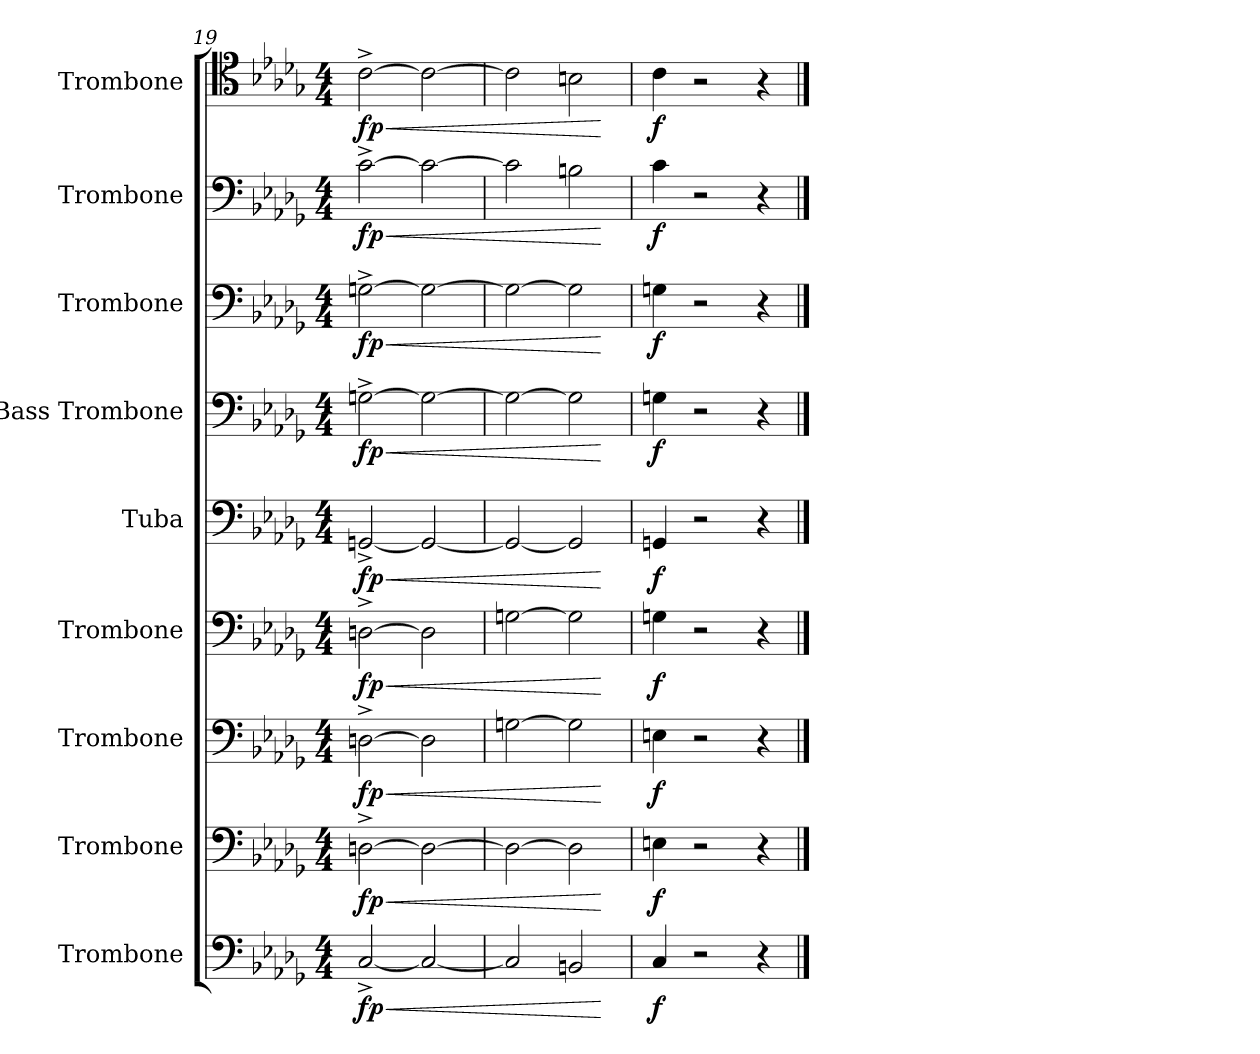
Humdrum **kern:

**kern	**dynam	**kern	**dynam	**kern	**dynam	**kern	**dynam	**kern	**dynam	**kern	**dynam	**kern	**dynam	**kern	**dynam	**kern	**dynam
*part9	*part9	*part8	*part8	*part7	*part7	*part6	*part6	*part5	*part5	*part4	*part4	*part3	*part3	*part2	*part2	*part1	*part1
*staff9	*staff9	*staff8	*staff8	*staff7	*staff7	*staff6	*staff6	*staff5	*staff5	*staff4	*staff4	*staff3	*staff3	*staff2	*staff2	*staff1	*staff1
*I"Trombone	*	*I"Trombone	*	*I"Trombone	*	*I"Trombone	*	*I"Tuba	*	*I"Bass Trombone	*	*I"Trombone	*	*I"Trombone	*	*I"Trombone	*
*I'Tbn.	*	*I'Tbn.	*	*I'Tbn.	*	*I'Tbn.	*	*I'Tba.	*	*I'B. Tbn.	*	*I'Tbn.	*	*I'Tbn.	*	*I'Tbn.	*
*clefF4	*	*clefF4	*	*clefF4	*	*clefF4	*	*clefF4	*	*clefF4	*	*clefF4	*	*clefF4	*	*clefC4	*
*k[b-e-a-d-g-]	*	*k[b-e-a-d-g-]	*	*k[b-e-a-d-g-]	*	*k[b-e-a-d-g-]	*	*k[b-e-a-d-g-]	*	*k[b-e-a-d-g-]	*	*k[b-e-a-d-g-]	*	*k[b-e-a-d-g-]	*	*k[b-e-a-d-g-]	*
*M4/4	*	*M4/4	*	*M4/4	*	*M4/4	*	*M4/4	*	*M4/4	*	*M4/4	*	*M4/4	*	*M4/4	*
=19	=19	=19	=19	=19	=19	=19	=19	=19	=19	=19	=19	=19	=19	=19	=19	=19	=19
!	!LO:HP:b	!	!LO:HP:b	!	!LO:HP:b	!	!LO:HP:b	!	!LO:HP:b	!	!LO:HP:b	!	!LO:HP:b	!	!LO:HP:b	!	!LO:HP:b
!	!LO:DY:n=1:b	!	!LO:DY:n=1:b	!	!LO:DY:n=1:b	!	!LO:DY:n=1:b	!	!LO:DY:n=1:b	!	!LO:DY:n=1:b	!	!LO:DY:n=1:b	!	!LO:DY:n=1:b	!	!LO:DY:n=1:b
[2C^/	< fp	[2Dn^\	< fp	[2Dn^\	< fp	[2Dn^\	< fp	[2GGn^/	< fp	[2Gn^\	< fp	[2Gn^\	< fp	[2c^\	< fp	[2c^\	< fp
2C/_	.	2D\_	.	2D\]	.	2D\]	.	2GG/_	.	2G\_	.	2G\_	.	2c\_	.	2c\_	.
!!LO:PB:g=z
=20	=20	=20	=20	=20	=20	=20	=20	=20	=20	=20	=20	=20	=20	=20	=20	=20	=20
2C/]	.	2D\_	.	[2Gn\	.	[2Gn\	.	2GG/_	.	2G\_	.	2G\_	.	2c\]	.	2c\]	.
2BBn/	.	2D\]	.	2G\]	.	2G\]	.	2GG/]	.	2G\]	.	2G\]	.	2Bn\	.	2Bn\	.
.	[	.	[	.	[	.	[	.	[	.	[	.	[	.	[	.	[
=21	=21	=21	=21	=21	=21	=21	=21	=21	=21	=21	=21	=21	=21	=21	=21	=21	=21
!	!LO:DY:b	!	!LO:DY:b	!	!LO:DY:b	!	!LO:DY:b	!	!LO:DY:b	!	!LO:DY:b	!	!LO:DY:b	!	!LO:DY:b	!	!LO:DY:b
4C/	f	4En\	f	4En\	f	4Gn\	f	4GGn/	f	4Gn\	f	4Gn\	f	4c\	f	4c\	f
2r	.	2r	.	2r	.	2r	.	2r	.	2r	.	2r	.	2r	.	2r	.
4r	.	4r	.	4r	.	4r	.	4r	.	4r	.	4r	.	4r	.	4r	.
==	==	==	==	==	==	==	==	==	==	==	==	==	==	==	==	==	==
*-	*-	*-	*-	*-	*-	*-	*-	*-	*-	*-	*-	*-	*-	*-	*-	*-	*-
